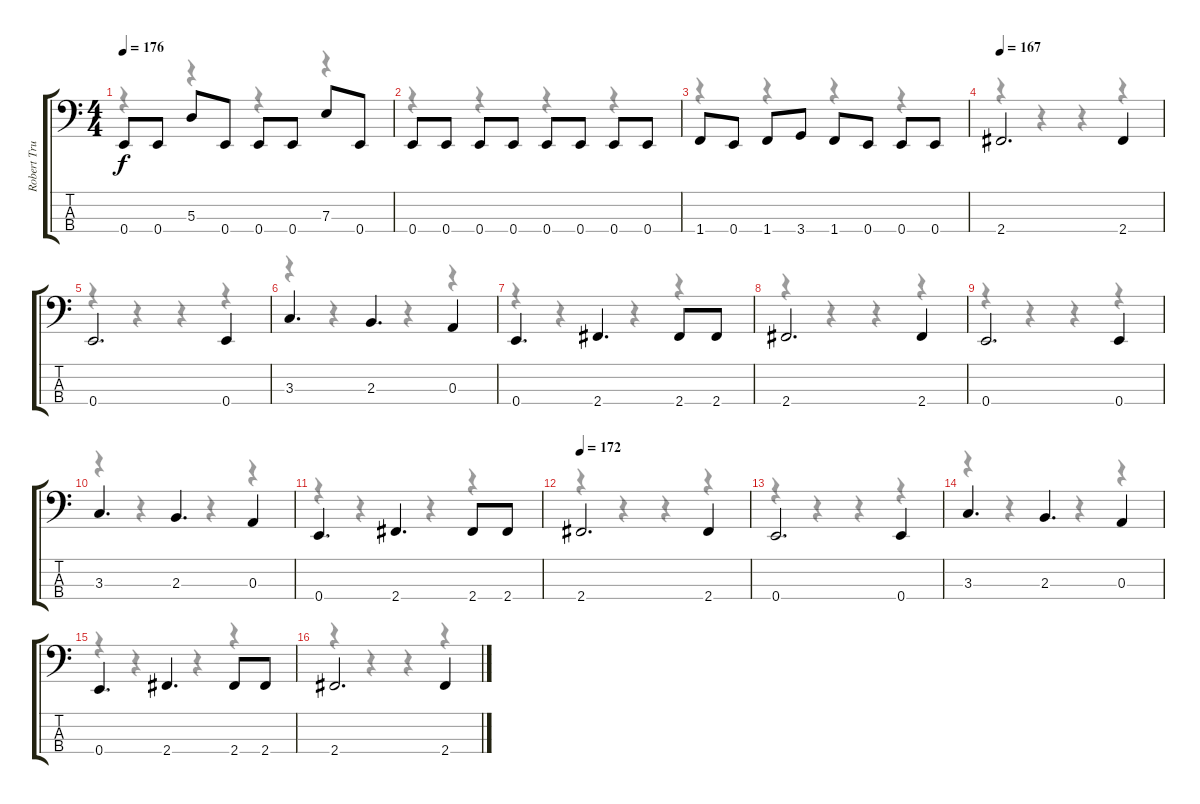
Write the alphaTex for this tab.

\track ("Robert Trujillo" "Robert Tru") {instrument electricbassfinger}
\staff {score tabs}
\tuning (G2 D2 A1 E1) {hide}
\voice
\ts (4 4)
\tempo 176
\clef f4
\ks c
0.4.8{dy f} 0.4.8 5.3.8 0.4.8 0.4.8 0.4.8 7.3.8 0.4.8 |
0.4.8 0.4.8 0.4.8 0.4.8 0.4.8 0.4.8 0.4.8 0.4.8 |
1.4.8 0.4.8 1.4.8 3.4.8 1.4.8 0.4.8 0.4.8 0.4.8 |
\tempo 167
2.4.2{d} 2.4.4 |
0.4.2{d} 0.4.4 |
3.3.4{d} 2.3.4{d} 0.3.4 |
0.4.4{d} 2.4.4{d} 2.4.8 2.4.8 |
2.4.2{d} 2.4.4 |
0.4.2{d} 0.4.4 |
3.3.4{d} 2.3.4{d} 0.3.4 |
0.4.4{d} 2.4.4{d} 2.4.8 2.4.8 |
\tempo 172
2.4.2{d} 2.4.4 |
0.4.2{d} 0.4.4 |
3.3.4{d} 2.3.4{d} 0.3.4 |
0.4.4{d} 2.4.4{d} 2.4.8 2.4.8 |
2.4.2{d} 2.4.4
\voice
\clef f4
\ottava regular
\simile none
\ks c
r.4{dy f} r.4 r.4 r.4 |
r.4 r.4 r.4 r.4 |
r.4 r.4 r.4 r.4 |
r.4 r.4 r.4 r.4 |
r.4 r.4 r.4 r.4 |
r.4 r.4 r.4 r.4 |
r.4 r.4 r.4 r.4 |
r.4 r.4 r.4 r.4 |
r.4 r.4 r.4 r.4 |
r.4 r.4 r.4 r.4 |
r.4 r.4 r.4 r.4 |
r.4 r.4 r.4 r.4 |
r.4 r.4 r.4 r.4 |
r.4 r.4 r.4 r.4 |
r.4 r.4 r.4 r.4 |
r.4 r.4 r.4 r.4
